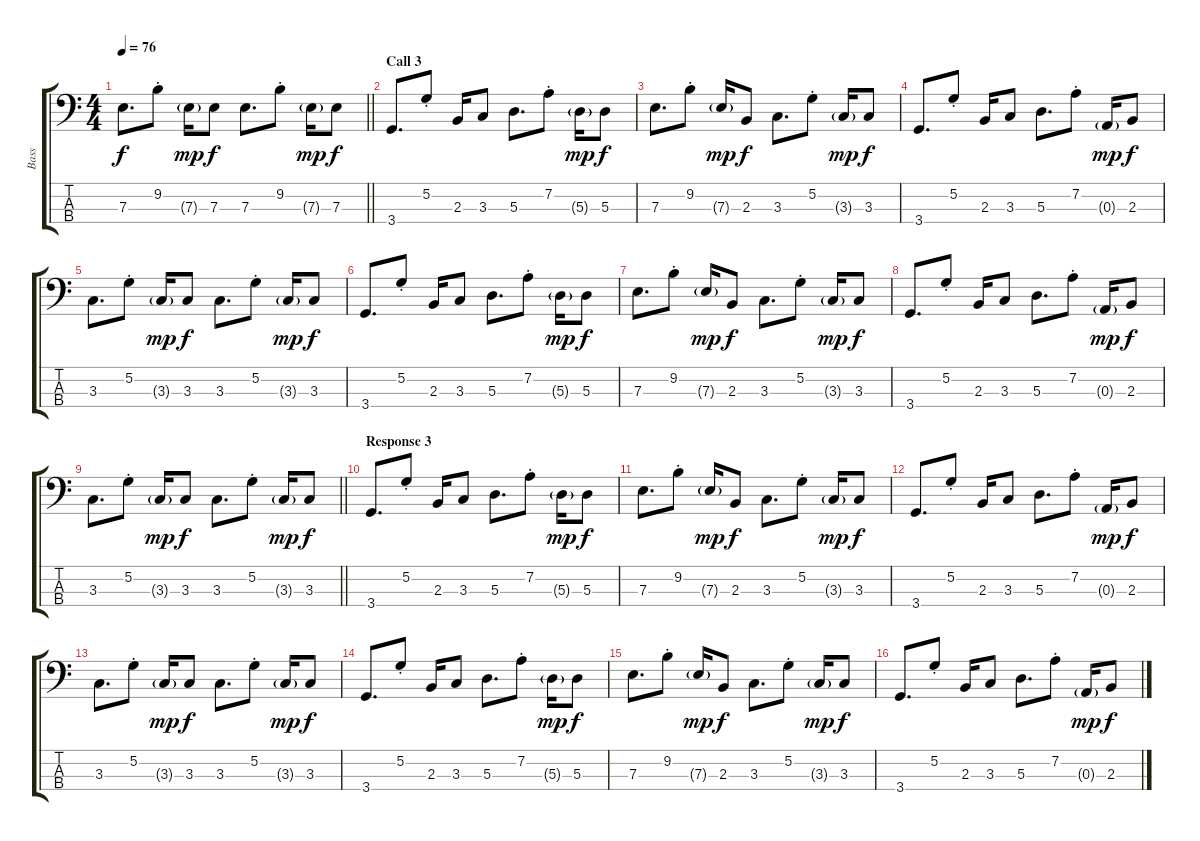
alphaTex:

\track ("Bass" "Bass") {instrument electricbassfinger}
\staff {score tabs}
\tuning (G2 D2 A1 E1) {hide}
\ts (4 4)
\tempo 76
\clef f4
\barLineRight lightlight
\ks c
7.3.8{d dy f} 9.2{st}.8 7.3{g}.16{dy mp} 7.3.8{dy f} 7.3.8{d} 9.2{st}.8 7.3{g}.16{dy mp} 7.3.8{dy f} |
\section ("" "Call 3")
3.4.8{d} 5.2{st}.8 2.3.16 3.3.8 5.3.8{d} 7.2{st}.8 5.3{g}.16{dy mp} 5.3.8{dy f} |
7.3.8{d} 9.2{st}.8 7.3{g}.16{dy mp} 2.3.8{dy f} 3.3.8{d} 5.2{st}.8 3.3{g}.16{dy mp} 3.3.8{dy f} |
3.4.8{d} 5.2{st}.8 2.3.16 3.3.8 5.3.8{d} 7.2{st}.8 0.3{g}.16{dy mp} 2.3.8{dy f} |
3.3.8{d} 5.2{st}.8 3.3{g}.16{dy mp} 3.3.8{dy f} 3.3.8{d} 5.2{st}.8 3.3{g}.16{dy mp} 3.3.8{dy f} |
3.4.8{d} 5.2{st}.8 2.3.16 3.3.8 5.3.8{d} 7.2{st}.8 5.3{g}.16{dy mp} 5.3.8{dy f} |
7.3.8{d} 9.2{st}.8 7.3{g}.16{dy mp} 2.3.8{dy f} 3.3.8{d} 5.2{st}.8 3.3{g}.16{dy mp} 3.3.8{dy f} |
3.4.8{d} 5.2{st}.8 2.3.16 3.3.8 5.3.8{d} 7.2{st}.8 0.3{g}.16{dy mp} 2.3.8{dy f} |
\barLineRight lightlight
3.3.8{d} 5.2{st}.8 3.3{g}.16{dy mp} 3.3.8{dy f} 3.3.8{d} 5.2{st}.8 3.3{g}.16{dy mp} 3.3.8{dy f} |
\section ("" "Response 3")
3.4.8{d} 5.2{st}.8 2.3.16 3.3.8 5.3.8{d} 7.2{st}.8 5.3{g}.16{dy mp} 5.3.8{dy f} |
7.3.8{d} 9.2{st}.8 7.3{g}.16{dy mp} 2.3.8{dy f} 3.3.8{d} 5.2{st}.8 3.3{g}.16{dy mp} 3.3.8{dy f} |
3.4.8{d} 5.2{st}.8 2.3.16 3.3.8 5.3.8{d} 7.2{st}.8 0.3{g}.16{dy mp} 2.3.8{dy f} |
3.3.8{d} 5.2{st}.8 3.3{g}.16{dy mp} 3.3.8{dy f} 3.3.8{d} 5.2{st}.8 3.3{g}.16{dy mp} 3.3.8{dy f} |
3.4.8{d} 5.2{st}.8 2.3.16 3.3.8 5.3.8{d} 7.2{st}.8 5.3{g}.16{dy mp} 5.3.8{dy f} |
7.3.8{d} 9.2{st}.8 7.3{g}.16{dy mp} 2.3.8{dy f} 3.3.8{d} 5.2{st}.8 3.3{g}.16{dy mp} 3.3.8{dy f} |
3.4.8{d} 5.2{st}.8 2.3.16 3.3.8 5.3.8{d} 7.2{st}.8 0.3{g}.16{dy mp} 2.3.8{dy f}
